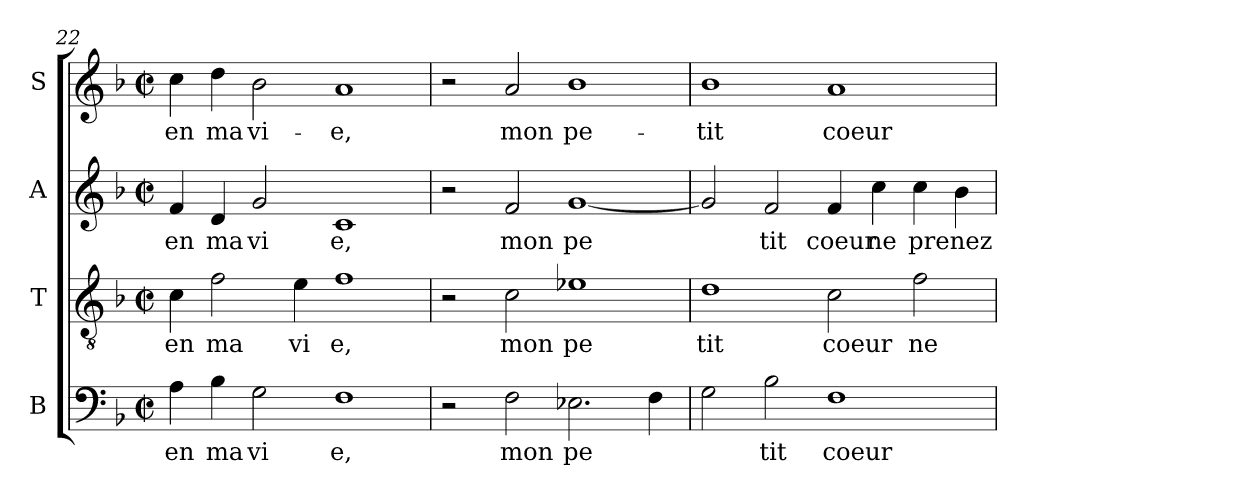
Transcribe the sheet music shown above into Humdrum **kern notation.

**kern	**text	**kern	**text	**kern	**text	**kern	**text
*part4	*part4	*part3	*part3	*part2	*part2	*part1	*part1
*staff4	*staff4	*staff3	*staff3	*staff2	*staff2	*staff1	*staff1
*I"B	*	*I"T	*	*I"A	*	*I"S	*
*clefF4	*	*clefGv2	*	*clefG2	*	*clefG2	*
*k[b-]	*	*k[b-]	*	*k[b-]	*	*k[b-]	*
*F:	*	*F:	*	*F:	*	*F:	*
*M2/2	*	*M2/2	*	*M2/2	*	*M2/2	*
*met(c|)	*	*met(c|)	*	*met(c|)	*	*met(c|)	*
=22	=22	=22	=22	=22	=22	=22	=22
!	!LO:LY:b:cj	!	!LO:LY:b:cj	!	!LO:LY:b:cj	!	!LO:LY:b:cj
4A\	en	4c\	en	4f/	en	4cc\	en
!	!LO:LY:b:cj	!	!LO:LY:b:cj	!	!LO:LY:b:cj	!	!LO:LY:b:cj
4B-\	ma	2f\	ma	4d/	ma	4dd\	ma
!	!LO:LY:b:cj	!	!	!	!LO:LY:b:cj	!	!LO:LY:b:cj
2G\	vi	.	.	2g/	vi	2b-\	vi-
!	!	!	!LO:LY:b:cj	!	!	!	!
.	.	4e\	vi	.	.	.	.
!	!LO:LY:b:cj	!	!LO:LY:b:cj	!	!LO:LY:b:cj	!	!LO:LY:b:cj
1F	e,	1f	e,	1c	e,	1a	-e,
=23	=23	=23	=23	=23	=23	=23	=23
2r	.	2r	.	2r	.	2r	.
!	!LO:LY:b:cj	!	!LO:LY:b:cj	!	!LO:LY:b:cj	!	!LO:LY:b:cj
2F\	mon	2c\	mon	2f/	mon	2a/	mon
!	!LO:LY:b:cj	!	!LO:LY:b:cj	!	!LO:LY:b:cj	!	!LO:LY:b:cj
2.E-X\	pe	1e-X	pe	[<1g	pe	1b-	pe-
!	!LO:LY:b:cj	!	!	!	!	!	!
4F\	.	.	.	.	.	.	.
=24	=24	=24	=24	=24	=24	=24	=24
!	!LO:LY:b:cj	!	!LO:LY:b:cj	!	!LO:LY:b:cj	!	!LO:LY:b:cj
2G\	.	1d	tit	2g/]	.	1b-	-tit
!	!LO:LY:b:cj	!	!	!	!LO:LY:b:cj	!	!
2B-\	tit	.	.	2f/	tit	.	.
!	!LO:LY:b:cj	!	!LO:LY:b:cj	!	!LO:LY:b:cj	!	!LO:LY:b:cj
1F	coeur	2c\	coeur	4f/	coeur	1a	coeur
!	!	!	!	!	!LO:LY:b:cj	!	!
.	.	.	.	4cc\	ne	.	.
!	!	!	!LO:LY:b:cj	!	!LO:LY:b:cj	!	!
.	.	2f\	ne	4cc\	prenez	.	.
!	!	!	!	!	!LO:LY:b:cj	!	!
.	.	.	.	4b-\	.	.	.
=	=	=	=	=	=	=	=
*-	*-	*-	*-	*-	*-	*-	*-
